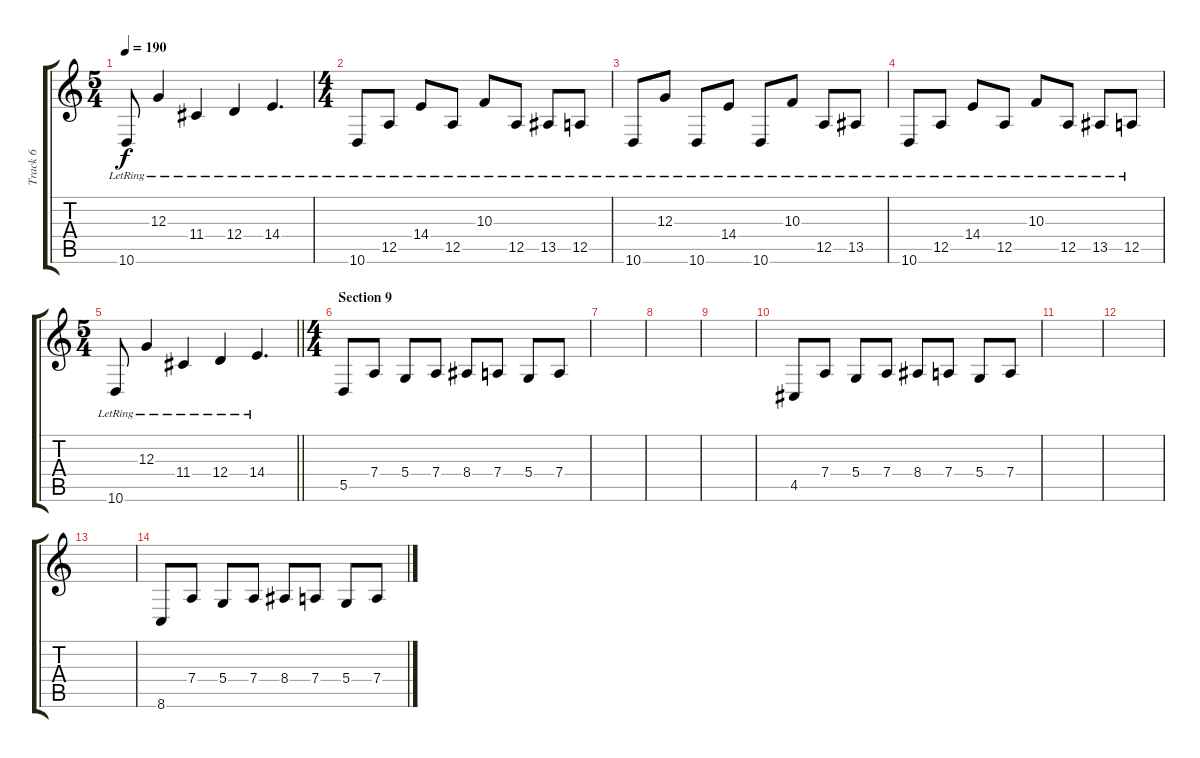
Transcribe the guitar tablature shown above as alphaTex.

\track ("Track 6" "Track 6") {instrument acousticgrandpiano}
\staff {score tabs}
\tuning (E4 B3 G3 D3 A2 E2) {hide}
\ts (5 4)
\tempo 190
\clef g2
\ks c
10.6{lr}.8{dy f} 12.3{lr}.4 11.4{lr}.4 12.4{lr}.4 14.4{lr}.4{d} |
\ts (4 4)
10.6{lr}.8 12.5{lr}.8 14.4{lr}.8 12.5{lr}.8 10.3{lr}.8 12.5{lr}.8 13.5{lr}.8 12.5{lr}.8 |
10.6{lr}.8 12.3{lr}.8 10.6{lr}.8 14.4{lr}.8 10.6{lr}.8 10.3{lr}.8 12.5{lr}.8 13.5{lr}.8 |
10.6{lr}.8 12.5{lr}.8 14.4{lr}.8 12.5{lr}.8 10.3{lr}.8 12.5{lr}.8 13.5{lr}.8 12.5{lr}.8 |
\ts (5 4)
\barLineRight lightlight
10.6{lr}.8 12.3{lr}.4 11.4{lr}.4 12.4{lr}.4 14.4{lr}.4{d} |
\ts (4 4)
\section ("" "Section 9")
5.5.8 7.4.8 5.4.8 7.4.8 8.4.8 7.4.8 5.4.8 7.4.8 |
|
|
|
4.5.8 7.4.8 5.4.8 7.4.8 8.4.8 7.4.8 5.4.8 7.4.8 |
|
|
|
8.6.8 7.4.8 5.4.8 7.4.8 8.4.8 7.4.8 5.4.8 7.4.8
